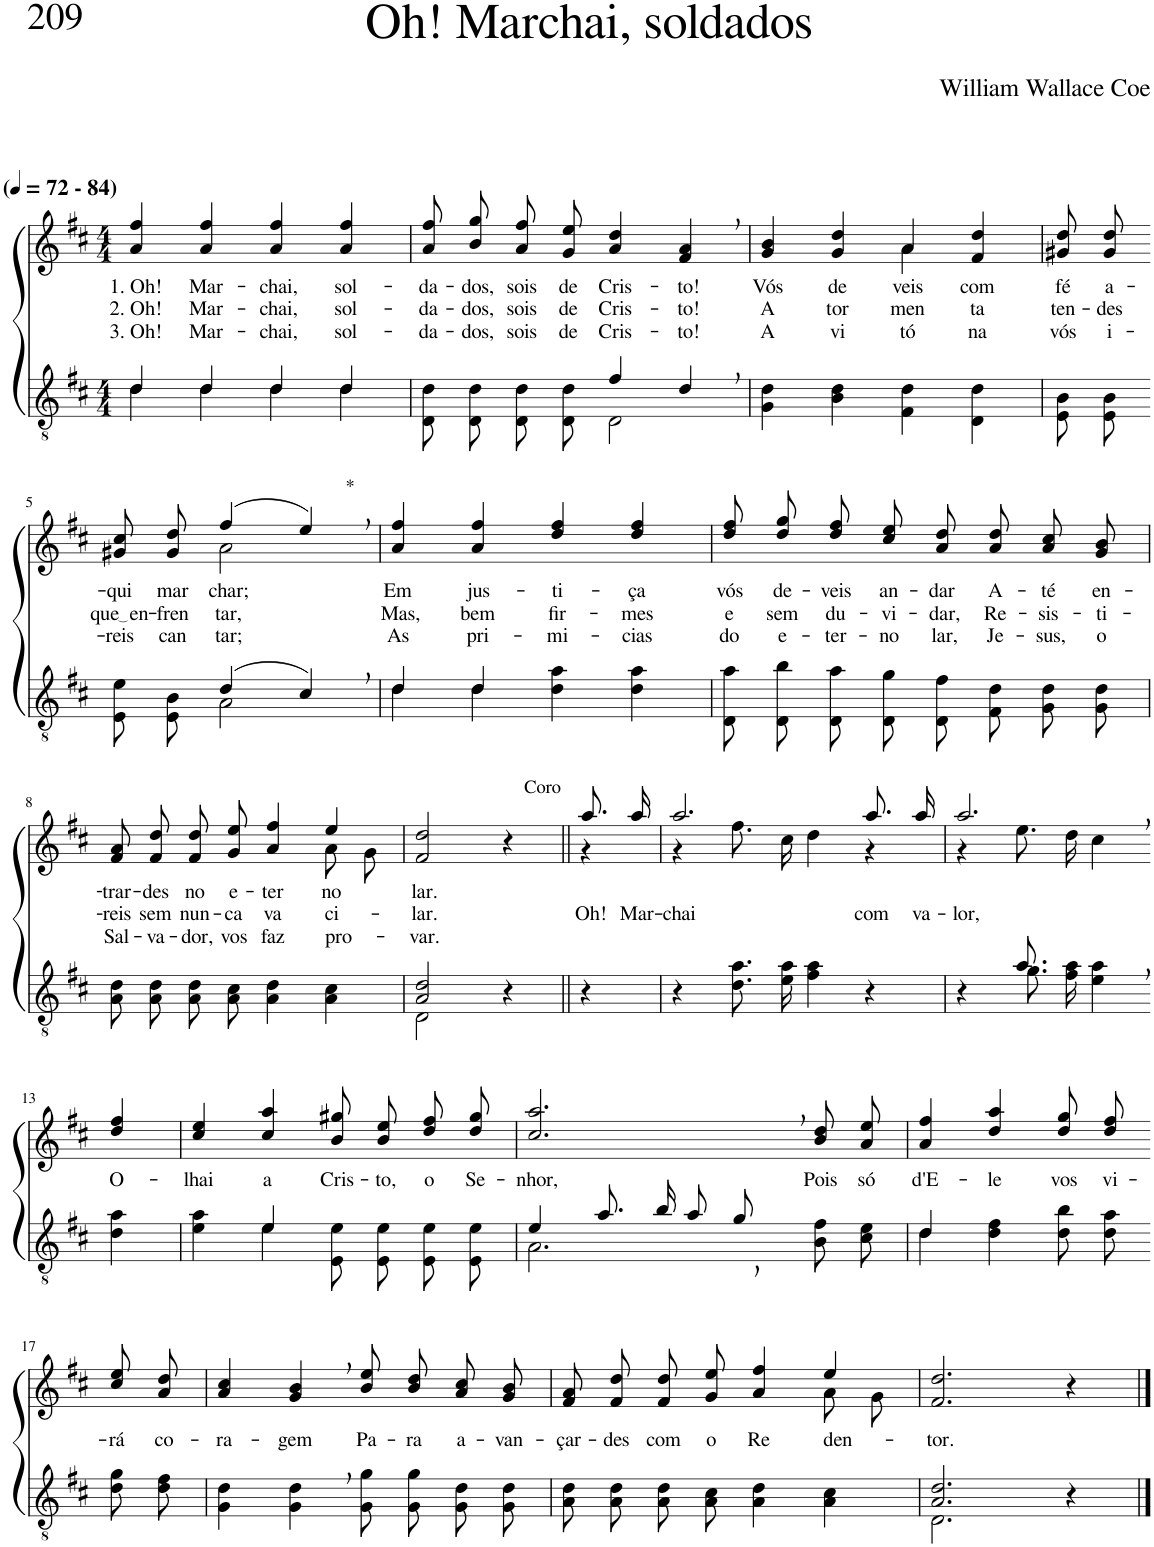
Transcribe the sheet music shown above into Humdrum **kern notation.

**kern	**kern	**text	**text	**text
*part2	*part1	*part1	*part1	*part1
*staff2	*staff1	*staff1	*staff1	*staff1
*I"Parte III e IV	*I"Parte I e II	*	*	*
*clefGv2	*clefG2	*	*	*
*Trd4c7	*Trd4c7	*	*	*
*k[f#c#]	*k[f#c#]	*	*	*
*M4/4	*M4/4	*	*	*
*MM72	*MM72	*	*	*
=1	=1	=1	=1	=1
*^	*	*	*	*
!	!	!LO:TX:a:B:t=(	!	!	!
!	!	!LO:TX:a:B:t=- 84)	!	!	!
!	!	!	!LO:LY:b	!LO:LY:b	!LO:LY:b
4d\	4d/	4a/ 4ff#/	1. Oh!	2. Oh!	3. Oh!
!	!	!	!LO:LY:b	!LO:LY:b	!LO:LY:b
4d\	4d/	4a/ 4ff#/	Mar-	Mar-	Mar-
!	!	!	!LO:LY:b	!LO:LY:b	!LO:LY:b
4d\	4d/	4a/ 4ff#/	-chai,	-chai,	-chai,
!	!	!	!LO:LY:b	!LO:LY:b	!LO:LY:b
4d\	4d/	4a/ 4ff#/	sol-	sol-	sol-
=2	=2	=2	=2	=2	=2
!	!	!	!LO:LY:b	!LO:LY:b	!LO:LY:b
2ryy	8D/ 8d/L	8a\ 8ff#\L	-da-	-da-	-da-
!	!	!	!LO:LY:b	!LO:LY:b	!LO:LY:b
.	8D/ 8d/J	8b\ 8gg\J	-dos,	-dos,	-dos,
!	!	!	!LO:LY:b	!LO:LY:b	!LO:LY:b
.	8D/ 8d/L	8a\ 8ff#\L	sois	sois	sois
!	!	!	!LO:LY:b	!LO:LY:b	!LO:LY:b
.	8D/ 8d/J	8g\ 8ee\J	de	de	de
!	!	!	!LO:LY:b	!LO:LY:b	!LO:LY:b
4f#/	2D\	4a/ 4dd/	Cris-	Cris-	Cris-
!	!	!	!LO:LY:b	!LO:LY:b	!LO:LY:b
4d,/	.	4f#/, 4a/,	-to!	-to!	-to!
*v	*v	*	*	*	*
=3	=3	=3	=3	=3
!	!	!LO:LY:b	!LO:LY:b	!LO:LY:b
*	*^	*	*	*
4G\ 4d\	4g/ 4b/	2ryy	Vós	A	A
!	!	!	!LO:LY:b	!LO:LY:b	!LO:LY:b
4B\ 4d\	4g/ 4dd/	.	de-	tor-	vi-
!	!	!	!LO:LY:b	!LO:LY:b	!LO:LY:b
4F#\ 4d\	4a/	4a\	-veis	-men-	-tó-
!	!	!	!LO:LY:b	!LO:LY:b	!LO:LY:b
4D\ 4d\	4f#/ 4dd/	4ryy	com	-ta	-na
=4	=4	=4	=4	=4	=4
!	!	!	!LO:LY:b	!LO:LY:b	!LO:LY:b
*	*v	*v	*	*	*
8E/ 8B/L	8g#X\ 8dd\L	fé	ten-	vós
!	!	!LO:LY:b	!LO:LY:b	!LO:LY:b
8E/ 8B/J	8g#\ 8dd\J	a-	-des	i-
!!LO:LB:g=z
=5-	=5-	=5-	=5-	=5-
*^	*	*	*	*
!	!	!	!LO:LY:b	!LO:LY:b	!LO:LY:b
*	*	*^	*	*	*
4ryy	8E/ 8e/L	8g#X\ 8cc#\L	4ryy	-qui	que en	-reis
!	!	!	!	!LO:LY:b	!LO:LY:b	!LO:LY:b
.	8E/ 8B/J	8g#\ 8dd\J	.	mar-	-fren-	can-
!	!	!	!	!LO:LY:b	!LO:LY:b	!LO:LY:b
(4d/	2A\	(4ff#/	2a\	-char;	-tar,	-tar;
!	!	!LO:TX:a:t=*	!	!	!	!
4c#,/)	.	4ee,/)	.	.	.	.
*	*	*v	*v	*	*	*
=6	=6	=6	=6	=6	=6
!	!	!	!LO:LY:b	!LO:LY:b	!LO:LY:b
4d\	4d/	4a/ 4ff#/	Em	Mas,	As
!	!	!	!LO:LY:b	!LO:LY:b	!LO:LY:b
4d\	4d/	4a/ 4ff#/	jus-	bem	pri-
!	!	!	!LO:LY:b	!LO:LY:b	!LO:LY:b
4d\ 4a\	2ryy	4dd/ 4ff#/	-ti-	fir-	-mi-
!	!	!	!LO:LY:b	!LO:LY:b	!LO:LY:b
4d\ 4a\	.	4dd/ 4ff#/	-ça	-mes	-cias
*v	*v	*	*	*	*
=7	=7	=7	=7	=7
!	!	!LO:LY:b	!LO:LY:b	!LO:LY:b
8D\ 8a\L	8dd\ 8ff#\L	vós	e	do
!	!	!LO:LY:b	!LO:LY:b	!LO:LY:b
8D\ 8b\J	8dd\ 8gg\J	de-	sem	e-
!	!	!LO:LY:b	!LO:LY:b	!LO:LY:b
8D\ 8a\L	8dd\ 8ff#\L	-veis	du-	-ter-
!	!	!LO:LY:b	!LO:LY:b	!LO:LY:b
8D\ 8g\J	8cc#\ 8ee\J	an-	-vi-	-no
!	!	!LO:LY:b	!LO:LY:b	!LO:LY:b
8D/ 8f#/L	8a\ 8dd\L	-dar	-dar,	lar,
!	!	!LO:LY:b	!LO:LY:b	!LO:LY:b
8F#/ 8d/J	8a\ 8dd\J	A-	Re-	Je-
!	!	!LO:LY:b	!LO:LY:b	!LO:LY:b
8G\ 8d\L	8a/ 8cc#/L	-té	-sis-	-sus,
!	!	!LO:LY:b	!LO:LY:b	!LO:LY:b
8G\ 8d\J	8g/ 8b/J	en-	-ti-	o
!!LO:LB:g=z
=8	=8	=8	=8	=8
!	!	!LO:LY:b	!LO:LY:b	!LO:LY:b
*	*^	*	*	*
8A\ 8d\L	8f#/ 8a/L	2.ryy	-trar-	-reis	Sal-
!	!	!	!LO:LY:b	!LO:LY:b	!LO:LY:b
8A\ 8d\J	8f#/ 8dd/J	.	-des	sem	-va-
!	!	!	!LO:LY:b	!LO:LY:b	!LO:LY:b
8A\ 8d\L	8f#\ 8dd\L	.	no	nun-	-dor,
!	!	!	!LO:LY:b	!LO:LY:b	!LO:LY:b
8A\ 8c#\J	8g\ 8ee\J	.	e-	-ca	vos
!	!	!	!LO:LY:b	!LO:LY:b	!LO:LY:b
4A\ 4d\	4a/ 4ff#/	.	-ter-	va-	faz
!	!	!	!LO:LY:b	!LO:LY:b	!LO:LY:b
4A\ 4c#\	4ee/	8a\L	-no	-ci-	pro-
.	.	8g\J	.	.	.
=9	=9	=9	=9	=9	=9
*^	*	*	*	*	*
!	!	!	!	!LO:LY:b	!LO:LY:b	!LO:LY:b
*	*	*v	*v	*	*	*
2A/ 2d/	2D\	2f#/ 2dd/	lar.	-lar.	-var.
!	!	!LO:TX:a:t=Coro	!	!	!
4r	4ryy	4r	.	.	.
=10||	=10||	=10||	=10||	=10||	=10||
!	!	!	!	!LO:LY:b	!
*v	*v	*^	*	*	*
4r	8.aa/L	4r	.	Oh!	.
!	!	!	!	!LO:LY:b	!
.	16aa/Jk	.	.	Mar-	.
=11	=11	=11	=11	=11	=11
!	!	!	!	!LO:LY:b	!
4r	2.aa/	4r	.	-chai	.
8.d\ 8.a\L	.	8.ff#\L	.	.	.
16e\ 16a\Jk	.	16cc#\Jk	.	.	.
4f#\ 4a\	.	4dd\	.	.	.
!	!	!	!	!LO:LY:b	!
4r	8.aa/L	4r	.	com	.
!	!	!	!	!LO:LY:b	!
.	16aa/Jk	.	.	va-	.
=12	=12	=12	=12	=12	=12
*^	*	*	*	*	*
!	!	!	!	!	!LO:LY:b	!
4r	4ryy	2.aa,/	4r	.	-lor,	.
8.a/	8.g\L	.	8.ee\L	.	.	.
4ryy	16f#\ 16a\Jk	.	16dd\Jk	.	.	.
.	4e\ 4a\	.	4cc#\	.	.	.
16ryy	.	.	.	.	.	.
*v	*v	*	*	*	*	*
*	*v	*v	*	*	*
!!LO:LB:g=z
=13-	=13-	=13-	=13-	=13-
!	!	!LO:LY:b	!	!
4d\ 4a\	4dd/ 4ff#/	O-	.	.
=14	=14	=14	=14	=14
*^	*	*	*	*
!	!	!	!LO:LY:b	!	!
4ryy	4e\ 4a\	4cc#/ 4ee/	-lhai	.	.
!	!	!	!LO:LY:b	!	!
4e/	4e\	4cc#/ 4aa/	a	.	.
!	!	!	!LO:LY:b	!	!
2ryy	8E/ 8e/L	8b\ 8gg#X\L	Cris-	.	.
!	!	!	!LO:LY:b	!	!
.	8E/ 8e/J	8b\ 8ee\J	-to,	.	.
!	!	!	!LO:LY:b	!	!
.	8E/ 8e/L	8dd\ 8ff#\L	o	.	.
!	!	!	!LO:LY:b	!	!
.	8E/ 8e/J	8dd\ 8gg#\J	Se-	.	.
=15	=15	=15	=15	=15	=15
!	!	!	!LO:LY:b	!	!
4e/	2.A\	2.cc#/, 2.aa/,	-nhor,	.	.
8.a/L	.	.	.	.	.
16b/Jk	.	.	.	.	.
8a/L	.	.	.	.	.
8g,/J	.	.	.	.	.
!	!	!	!LO:LY:b	!	!
4ryy	8B\ 8f#\L	8b\ 8dd\L	Pois	.	.
!	!	!	!LO:LY:b	!	!
.	8c#\ 8e\J	8a\ 8ee\J	só	.	.
=16	=16	=16	=16	=16	=16
!	!	!	!LO:LY:b	!	!
4d\	4d/	4a/ 4ff#/	d'E-	.	.
!	!	!	!LO:LY:b	!	!
4d\ 4f#\	2ryy	4dd/ 4aa/	-le	.	.
!	!	!	!LO:LY:b	!	!
8d\ 8b\L	.	8dd\ 8gg\L	vos	.	.
!	!	!	!LO:LY:b	!	!
8d\ 8a\J	.	8dd\ 8ff#\J	vi-	.	.
*v	*v	*	*	*	*
!!LO:LB:g=z
=17-	=17-	=17-	=17-	=17-
!	!	!LO:LY:b	!	!
8d\ 8g\L	8cc#\ 8ee\L	-rá	.	.
!	!	!LO:LY:b	!	!
8d\ 8f#\J	8a\ 8dd\J	co-	.	.
=18	=18	=18	=18	=18
!	!	!LO:LY:b	!	!
4G\ 4d\	4a/ 4cc#/	-ra-	.	.
!	!	!LO:LY:b	!	!
4G\, 4d\,	4g/, 4b/,	-gem	.	.
!	!	!LO:LY:b	!	!
8G\ 8g\L	8b\ 8ee\L	Pa-	.	.
!	!	!LO:LY:b	!	!
8G\ 8g\J	8b\ 8dd\J	-ra	.	.
!	!	!LO:LY:b	!	!
8G\ 8d\L	8a/ 8cc#/L	a-	.	.
!	!	!LO:LY:b	!	!
8G\ 8d\J	8g/ 8b/J	-van-	.	.
=19	=19	=19	=19	=19
!	!	!LO:LY:b	!	!
*	*^	*	*	*
8A\ 8d\L	8f#/ 8a/L	2.ryy	-çar-	.	.
!	!	!	!LO:LY:b	!	!
8A\ 8d\J	8f#/ 8dd/J	.	-des	.	.
!	!	!	!LO:LY:b	!	!
8A\ 8d\L	8f#\ 8dd\L	.	com	.	.
!	!	!	!LO:LY:b	!	!
8A\ 8c#\J	8g\ 8ee\J	.	o	.	.
!	!	!	!LO:LY:b	!	!
4A\ 4d\	4a/ 4ff#/	.	Re-	.	.
!	!	!	!LO:LY:b	!	!
4A\ 4c#\	4ee/	8a\L	-den-	.	.
.	.	8g\J	.	.	.
=20	=20	=20	=20	=20	=20
*^	*	*	*	*	*
!	!	!	!	!LO:LY:b	!	!
*	*	*v	*v	*	*	*
2.A/ 2.d/	2.D\	2.f#/ 2.dd/	-tor.	.	.
4r	4ryy	4r	.	.	.
*v	*v	*	*	*	*
==	==	==	==	==
*-	*-	*-	*-	*-
